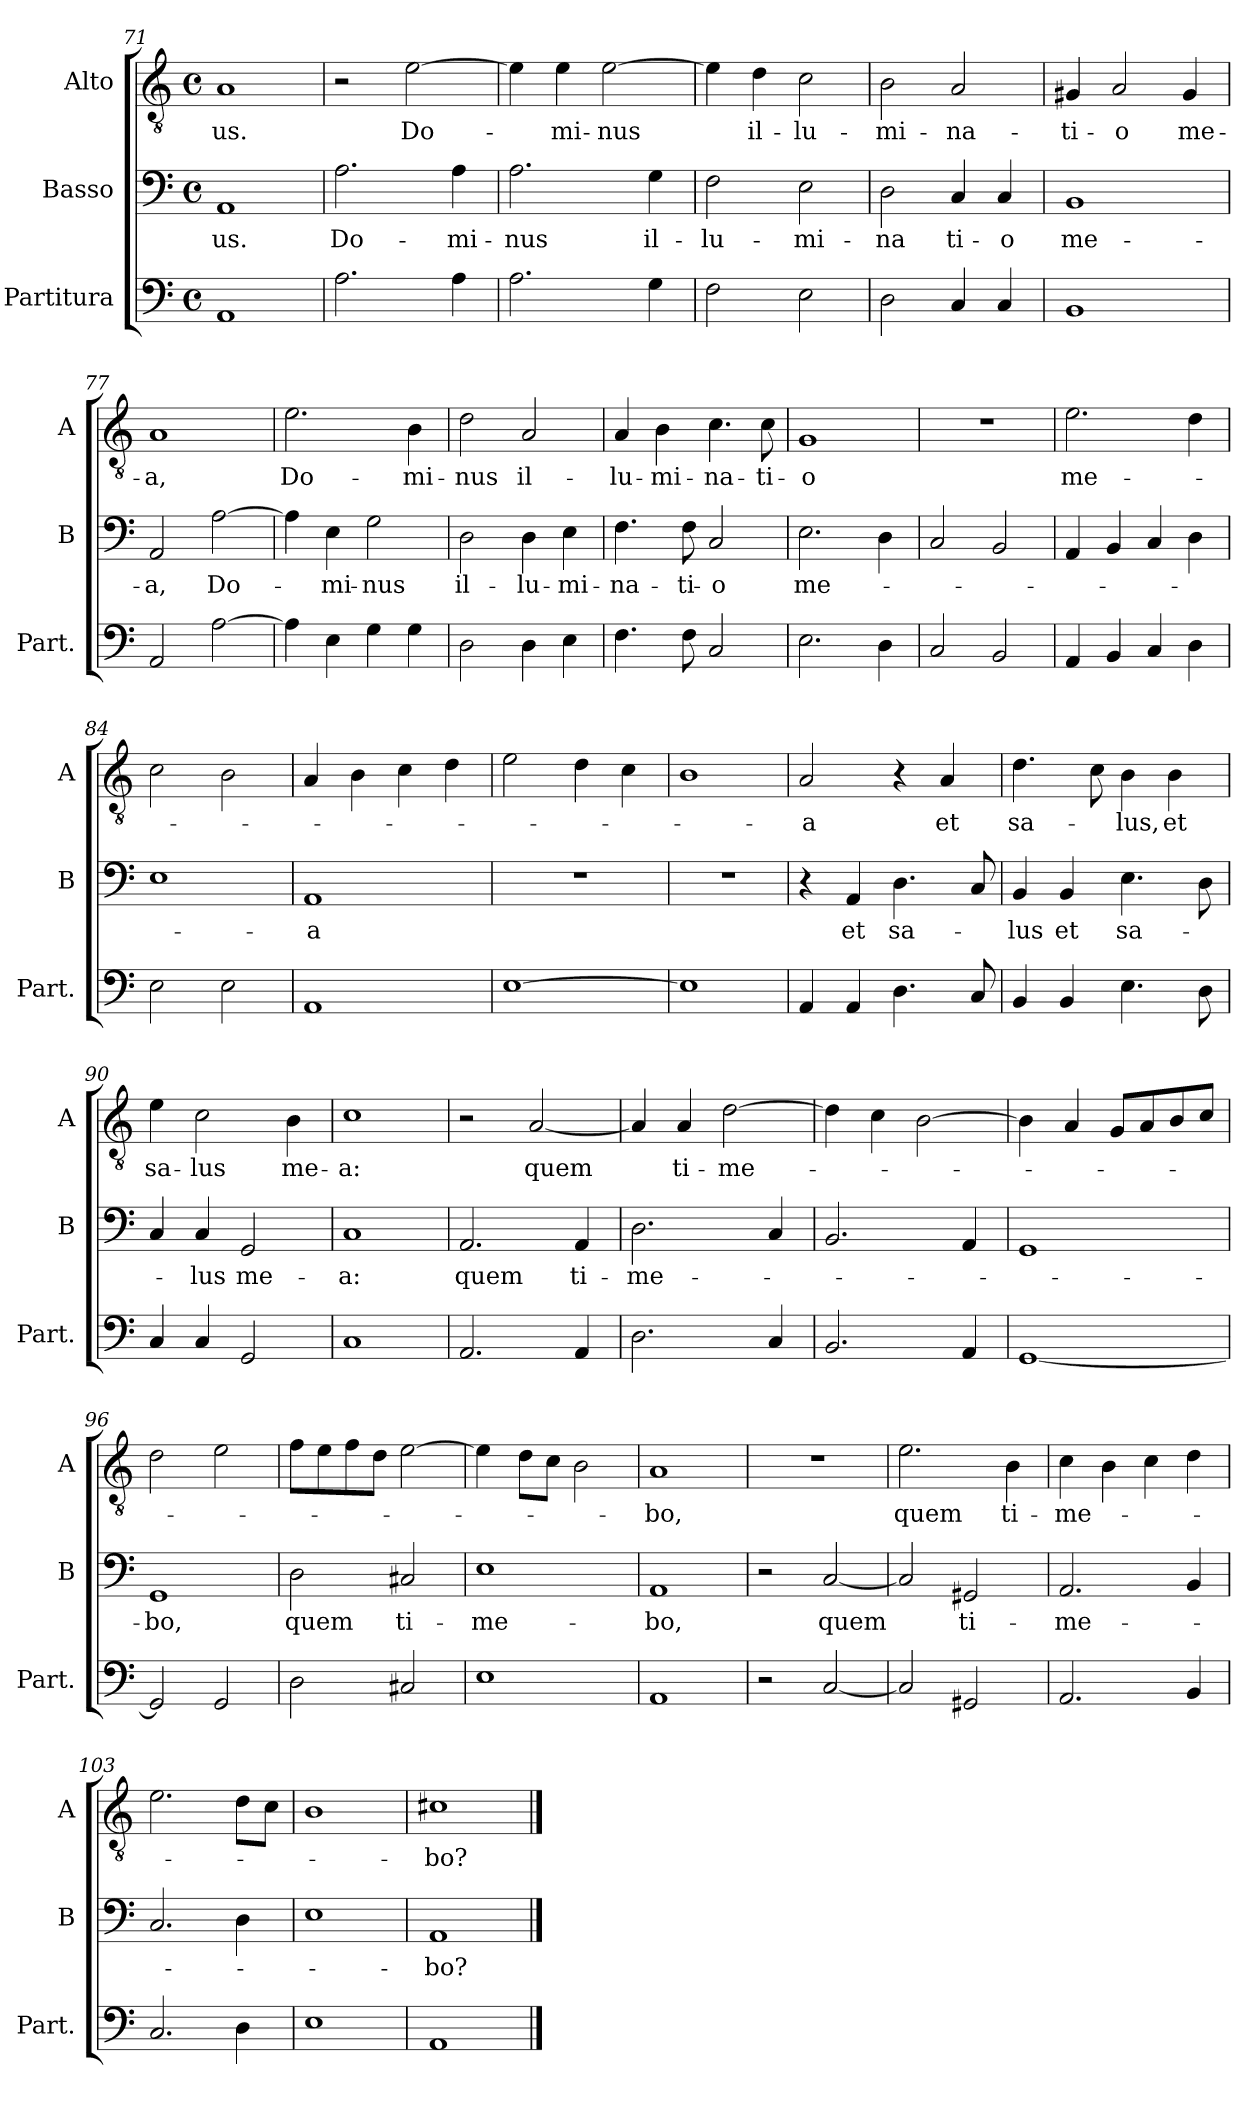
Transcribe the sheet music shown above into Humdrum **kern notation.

**kern	**kern	**text	**kern	**text
*part3	*part2	*part2	*part1	*part1
*staff3	*staff2	*staff2	*staff1	*staff1
*I"Partitura	*I"Basso	*	*I"Alto	*
*I'Part.	*I'B	*	*I'A	*
*clefF4	*clefF4	*	*clefGv2	*
*k[]	*k[]	*	*k[]	*
*M4/4	*M4/4	*	*M4/4	*
*met(c)	*met(c)	*	*met(c)	*
=71	=71	=71	=71	=71
1AA	1AA	-us.	1A	-us.
=72	=72	=72	=72	=72
2.A\	2.A\	Do-	2r	.
.	.	.	[2e\	Do-
4A\	4A\	-mi-	.	.
=73	=73	=73	=73	=73
2.A\	2.A\	-nus	4e\]	.
.	.	.	4e\	-mi-
.	.	.	[2e\	-nus
4G>\	4G\	il-	.	.
=74	=74	=74	=74	=74
2F\	2F\	-lu-	4e\]	.
.	.	.	4d\	il-
2E>\	2E\	-mi-	2c\	-lu-
=75	=75	=75	=75	=75
2D>\	2D\	-na	2B\	-mi-
4C>/	4C/	ti-	2A/	-na-
4C>/	4C/	-o	.	.
=76	=76	=76	=76	=76
1BB	1BB	me-	4G#X/	-ti-
.	.	.	2A/	-o
.	.	.	4G#/	me-
=77	=77	=77	=77	=77
2AA/	2AA/	-a,	1A	-a,
[2A\	[2A\	Do-	.	.
=78	=78	=78	=78	=78
4A\]	4A\]	.	2.e\	Do-
4E\	4E\	-mi-	.	.
4G>\	2G\	-nus	.	.
4G>\	.	.	4B\	-mi-
=79	=79	=79	=79	=79
2D\	2D\	il-	2d\	-nus
4D\	4D\	-lu-	2A/	il-
4E\	4E\	-mi-	.	.
=80	=80	=80	=80	=80
4.F\	4.F\	-na-	4A/	-lu-
.	.	.	4B\	-mi-
8F\	8F\	-ti-	.	.
2C/	2C/	-o	4.c\	-na-
.	.	.	8c\	-ti-
=81	=81	=81	=81	=81
2.E\	2.E\	me-	1G	-o
4D\	4D\	.	.	.
=82	=82	=82	=82	=82
2C/	2C/	.	1r	.
2BB/	2BB/	.	.	.
=83	=83	=83	=83	=83
4AA/	4AA/	.	2.e\	me-
4BB/	4BB/	.	.	.
4C/	4C/	.	.	.
4D\	4D\	.	4d\	.
=84	=84	=84	=84	=84
2E>\	1E	.	2c\	.
2E>\	.	.	2B\	.
=85	=85	=85	=85	=85
1AA	1AA	-a	4A/	.
.	.	.	4B\	.
.	.	.	4c\	.
.	.	.	4d\	.
=86	=86	=86	=86	=86
[1E	1r	.	2e\	.
.	.	.	4d\	.
.	.	.	4c\	.
=87	=87	=87	=87	=87
1E]	1r	.	1B	.
=88	=88	=88	=88	=88
4AA/	4r	.	2A/	-a
4AA/	4AA/	et	.	.
4.D\	4.D\	sa-	4r	.
.	.	.	4A/	et
8C/	8C/	.	.	.
=89	=89	=89	=89	=89
4BB/	4BB/	-lus	4.d\	sa-
4BB/	4BB/	et	.	.
.	.	.	8c\	.
4.E\	4.E\	sa-	4B\	-lus,
.	.	.	4B\	et
8D\	8D\	.	.	.
=90	=90	=90	=90	=90
4C/	4C/	.	4e\	sa-
4C/	4C/	-lus	2c\	-lus
2GG/	2GG/	me-	.	.
.	.	.	4B\	me-
=91	=91	=91	=91	=91
1C	1C	-a:	1c	-a:
=92	=92	=92	=92	=92
2.AA/	2.AA/	quem	2r	.
.	.	.	[2A/	quem
4AA/	4AA/	ti-	.	.
=93	=93	=93	=93	=93
2.D\	2.D\	-me-	4A/]	.
.	.	.	4A/	ti-
.	.	.	[2d\	-me-
4C/	4C/	.	.	.
=94	=94	=94	=94	=94
2.BB/	2.BB/	.	4d\]	.
.	.	.	4c\	.
.	.	.	[2B\	.
4AA/	4AA/	.	.	.
=95	=95	=95	=95	=95
[1GG	1GG	.	4B\]	.
.	.	.	4A/	.
.	.	.	8G/L	.
.	.	.	8A/	.
.	.	.	8B/	.
.	.	.	8c/J	.
=96	=96	=96	=96	=96
2GG/]	1GG	-bo,	2d\	.
2GG>/	.	.	2e\	.
=97	=97	=97	=97	=97
2D\	2D\	quem	8f\L	.
.	.	.	8e\	.
.	.	.	8f\	.
.	.	.	8d\J	.
2C#X/	2C#X/	ti-	[2e\	.
=98	=98	=98	=98	=98
1E	1E	-me-	4e\]	.
.	.	.	8d\L	.
.	.	.	8c\J	.
.	.	.	2B\	.
=99	=99	=99	=99	=99
1AA	1AA	-bo,	1A	-bo,
=100	=100	=100	=100	=100
2r	2r	.	1r	.
[2C/	[2C/	quem	.	.
=101	=101	=101	=101	=101
2C/]	2C/]	.	2.e\	quem
2GG#X>/	2GG#X/	ti-	.	.
.	.	.	4B\	ti-
=102	=102	=102	=102	=102
2.AA/	2.AA/	-me-	4c\	-me-
.	.	.	4B\	.
.	.	.	4c\	.
4BB/	4BB/	.	4d\	.
=103	=103	=103	=103	=103
2.C/	2.C/	.	2.e\	.
4D\	4D\	.	8d\L	.
.	.	.	8c\J	.
=104	=104	=104	=104	=104
1E	1E	.	1B	.
=105	=105	=105	=105	=105
1AA	1AA	-bo?	1c#X	-bo?
==	==	==	==	==
*-	*-	*-	*-	*-
